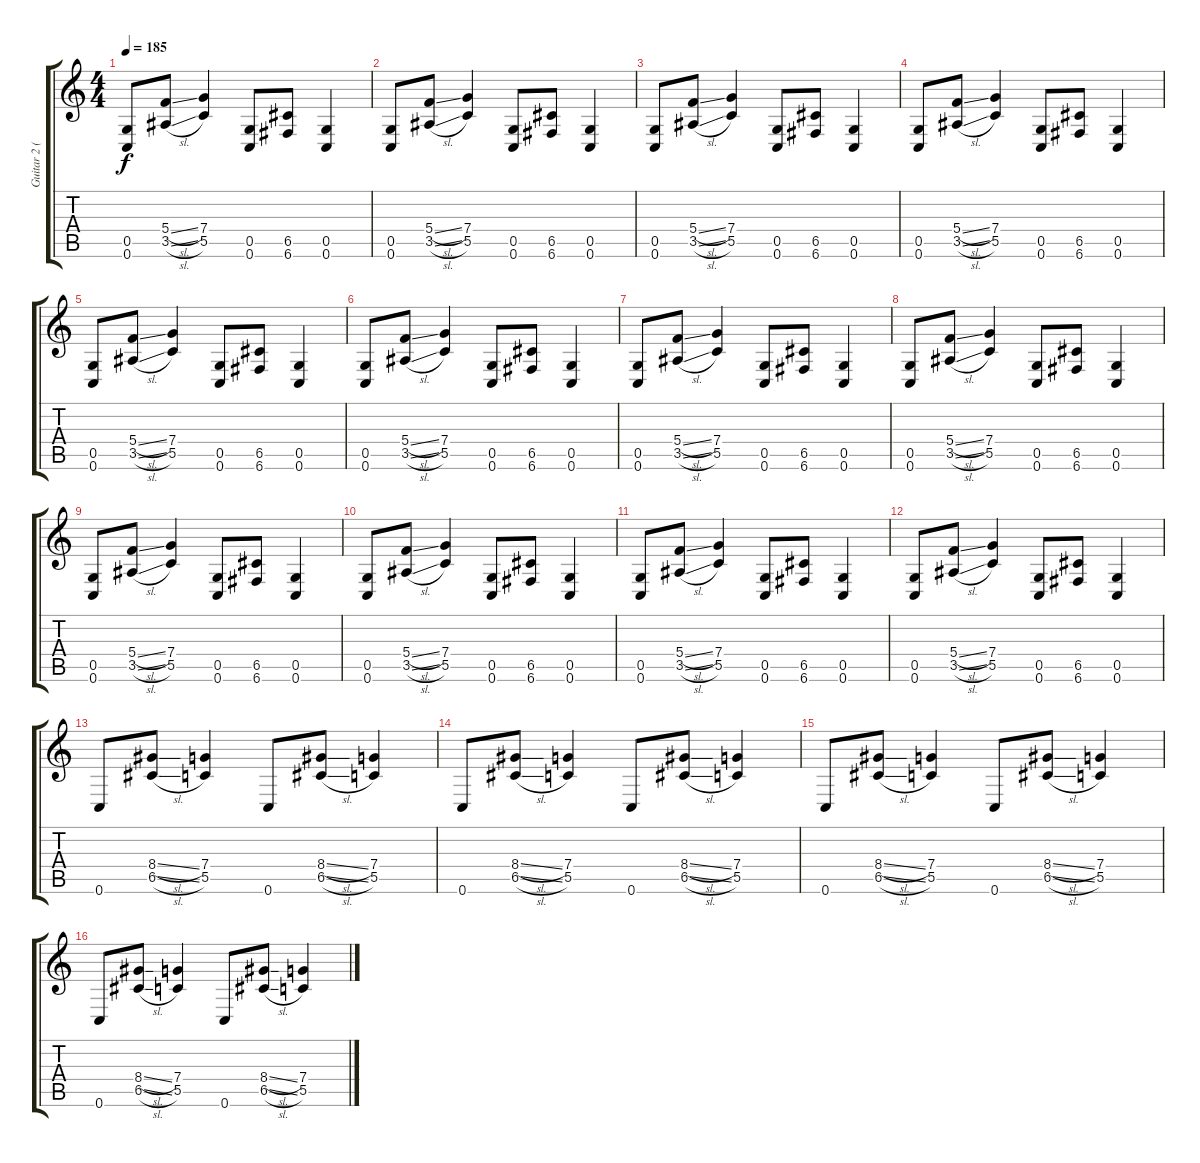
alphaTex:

\track ("Guitar 2 (and solos)" "Guitar 2 (") {instrument overdrivenguitar}
\staff {score tabs}
\tuning (D4 A3 F3 C3 G2 C2) {hide}
\ts (4 4)
\tempo 185
\clef g2
\ks c
(0.5 0.6).8{dy f} (5.4{sl} 3.5{sl}).8 (7.4 5.5).4 (0.5 0.6).8 (6.5 6.6).8 (0.5 0.6).4 |
(0.5 0.6).8 (5.4{sl} 3.5{sl}).8 (7.4 5.5).4 (0.5 0.6).8 (6.5 6.6).8 (0.5 0.6).4 |
(0.5 0.6).8 (5.4{sl} 3.5{sl}).8 (7.4 5.5).4 (0.5 0.6).8 (6.5 6.6).8 (0.5 0.6).4 |
(0.5 0.6).8 (5.4{sl} 3.5{sl}).8 (7.4 5.5).4 (0.5 0.6).8 (6.5 6.6).8 (0.5 0.6).4 |
(0.5 0.6).8 (5.4{sl} 3.5{sl}).8 (7.4 5.5).4 (0.5 0.6).8 (6.5 6.6).8 (0.5 0.6).4 |
(0.5 0.6).8 (5.4{sl} 3.5{sl}).8 (7.4 5.5).4 (0.5 0.6).8 (6.5 6.6).8 (0.5 0.6).4 |
(0.5 0.6).8 (5.4{sl} 3.5{sl}).8 (7.4 5.5).4 (0.5 0.6).8 (6.5 6.6).8 (0.5 0.6).4 |
(0.5 0.6).8 (5.4{sl} 3.5{sl}).8 (7.4 5.5).4 (0.5 0.6).8 (6.5 6.6).8 (0.5 0.6).4 |
(0.5 0.6).8 (5.4{sl} 3.5{sl}).8 (7.4 5.5).4 (0.5 0.6).8 (6.5 6.6).8 (0.5 0.6).4 |
(0.5 0.6).8 (5.4{sl} 3.5{sl}).8 (7.4 5.5).4 (0.5 0.6).8 (6.5 6.6).8 (0.5 0.6).4 |
(0.5 0.6).8 (5.4{sl} 3.5{sl}).8 (7.4 5.5).4 (0.5 0.6).8 (6.5 6.6).8 (0.5 0.6).4 |
(0.5 0.6).8 (5.4{sl} 3.5{sl}).8 (7.4 5.5).4 (0.5 0.6).8 (6.5 6.6).8 (0.5 0.6).4 |
0.6.8 (8.4{sl} 6.5{sl}).8 (7.4 5.5).4 0.6.8 (8.4{sl} 6.5{sl}).8 (7.4 5.5).4 |
0.6.8 (8.4{sl} 6.5{sl}).8 (7.4 5.5).4 0.6.8 (8.4{sl} 6.5{sl}).8 (7.4 5.5).4 |
0.6.8 (8.4{sl} 6.5{sl}).8 (7.4 5.5).4 0.6.8 (8.4{sl} 6.5{sl}).8 (7.4 5.5).4 |
0.6.8 (8.4{sl} 6.5{sl}).8 (7.4 5.5).4 0.6.8 (8.4{sl} 6.5{sl}).8 (7.4 5.5).4
